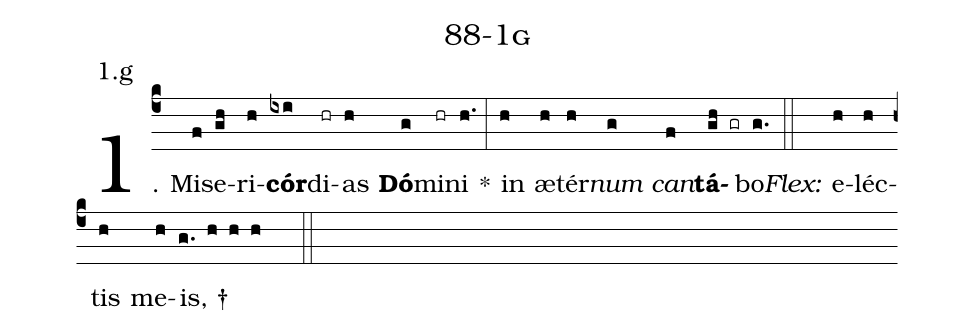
name: 88-1g;
annotation: 1.g;
%%
(c4)1. Mi(f)se(gh)ri(h)<b>cór</b>(ixi)di(hr)as(h) <b>Dó</b>(g)mi(hr)ni(h.) *(:) in(h) æ(h)tér(h)<i>num</i>(g) <i>can</i>(f)<b>tá</b>(gh gr)bo.(g.) (::)
<i>Flex:</i>()  e(h)léc(h)tis(h) me(h)is, †(g. h h h  ::)
